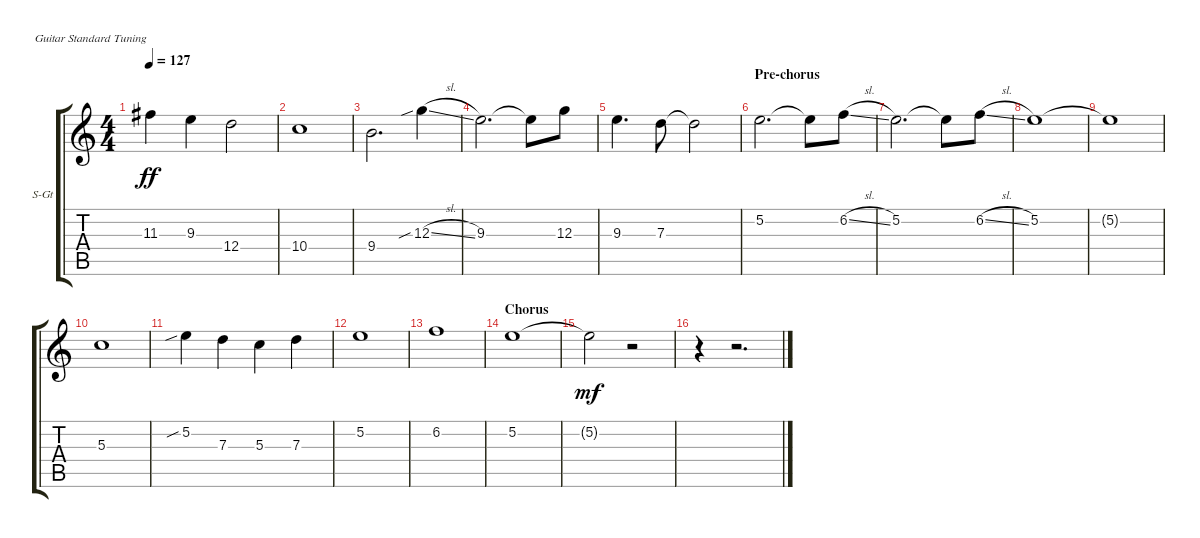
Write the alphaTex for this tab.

\bracketExtendMode groupsimilarinstruments
\firstSystemTrackNameOrientation horizontal
\otherSystemsTrackNameOrientation horizontal
\track ("Lead Guitar" "S-Gt") {instrument acousticguitarsteel}
\staff {score tabs}
\tuning (E4 B3 G3 D3 A2 E2)
\ts (4 4)
\tempo 127
\clef g2
\ks c
11.3.4{dy ff} 9.3.4 12.4.2 |
10.4.1 |
9.4.2{d} 12.3{sib sl}.4 |
9.3.2{d} 9.3{t}.8 12.3.8 |
9.3.4{d} 7.3.8 7.3{t}.2 |
\section ("" "Pre-chorus")
5.2.2{d} 5.2{t}.8 6.2{sl}.8 |
5.2.2{d} 5.2{t}.8 6.2{sl}.8 |
5.2.1 |
5.2{t}.1 |
5.3.1 |
5.2{sib}.4 7.3.4 5.3.4 7.3.4 |
5.2.1 |
6.2.1 |
\section ("" "Chorus")
5.2.1 |
5.2{t}.2{dy mf} r.2 |
r.4 r.2{d}
